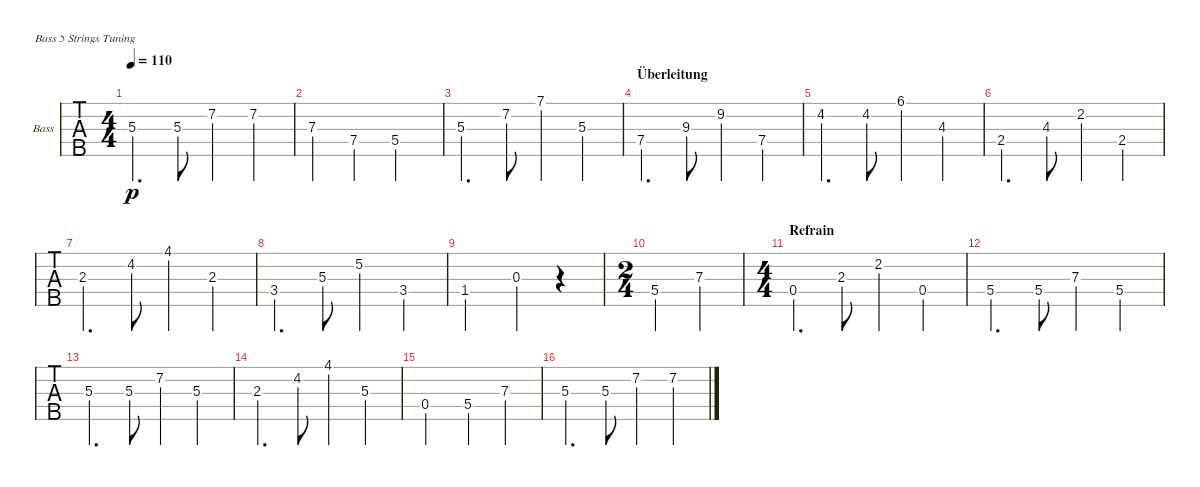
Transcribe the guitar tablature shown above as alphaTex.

\bracketExtendMode groupsimilarinstruments
\firstSystemTrackNameOrientation horizontal
\otherSystemsTrackNameOrientation horizontal
\track ("Electric Bass" "Bass") {instrument electricbassfinger}
\staff {tabs}
\tuning (G2 D2 A1 E1 B0)
\ts (4 4)
\tempo 110
\clef f4
\ks c
5.3.4{d dy p} 5.3.8 7.2.4 7.2.4 |
7.3.4 7.4.4 5.4.2 |
5.3.4{d} 7.2.8 7.1.4 5.3.4 |
\section ("" "Überleitung")
7.4.4{d} 9.3.8 9.2.4 7.4.4 |
4.2.4{d} 4.2.8 6.1.4 4.3.4 |
2.4.4{d} 4.3.8 2.2.4 2.4.4 |
2.3.4{d} 4.2.8 4.1.4 2.3.4 |
3.4.4{d} 5.3.8 5.2.4 3.4.4 |
1.4.2 0.3.4 r.4 |
\ts (2 4)
5.4.4 7.3.4 |
\ts (4 4)
\section ("" "Refrain")
0.4.4{d} 2.3.8 2.2.4 0.4.4 |
5.4.4{d} 5.4.8 7.3.4 5.4.4 |
5.3.4{d} 5.3.8 7.2.4 5.3.4 |
2.3.4{d} 4.2.8 4.1.4 5.3.4 |
0.4.2 5.4.4 7.3.4 |
5.3.4{d} 5.3.8 7.2.4 7.2.4
